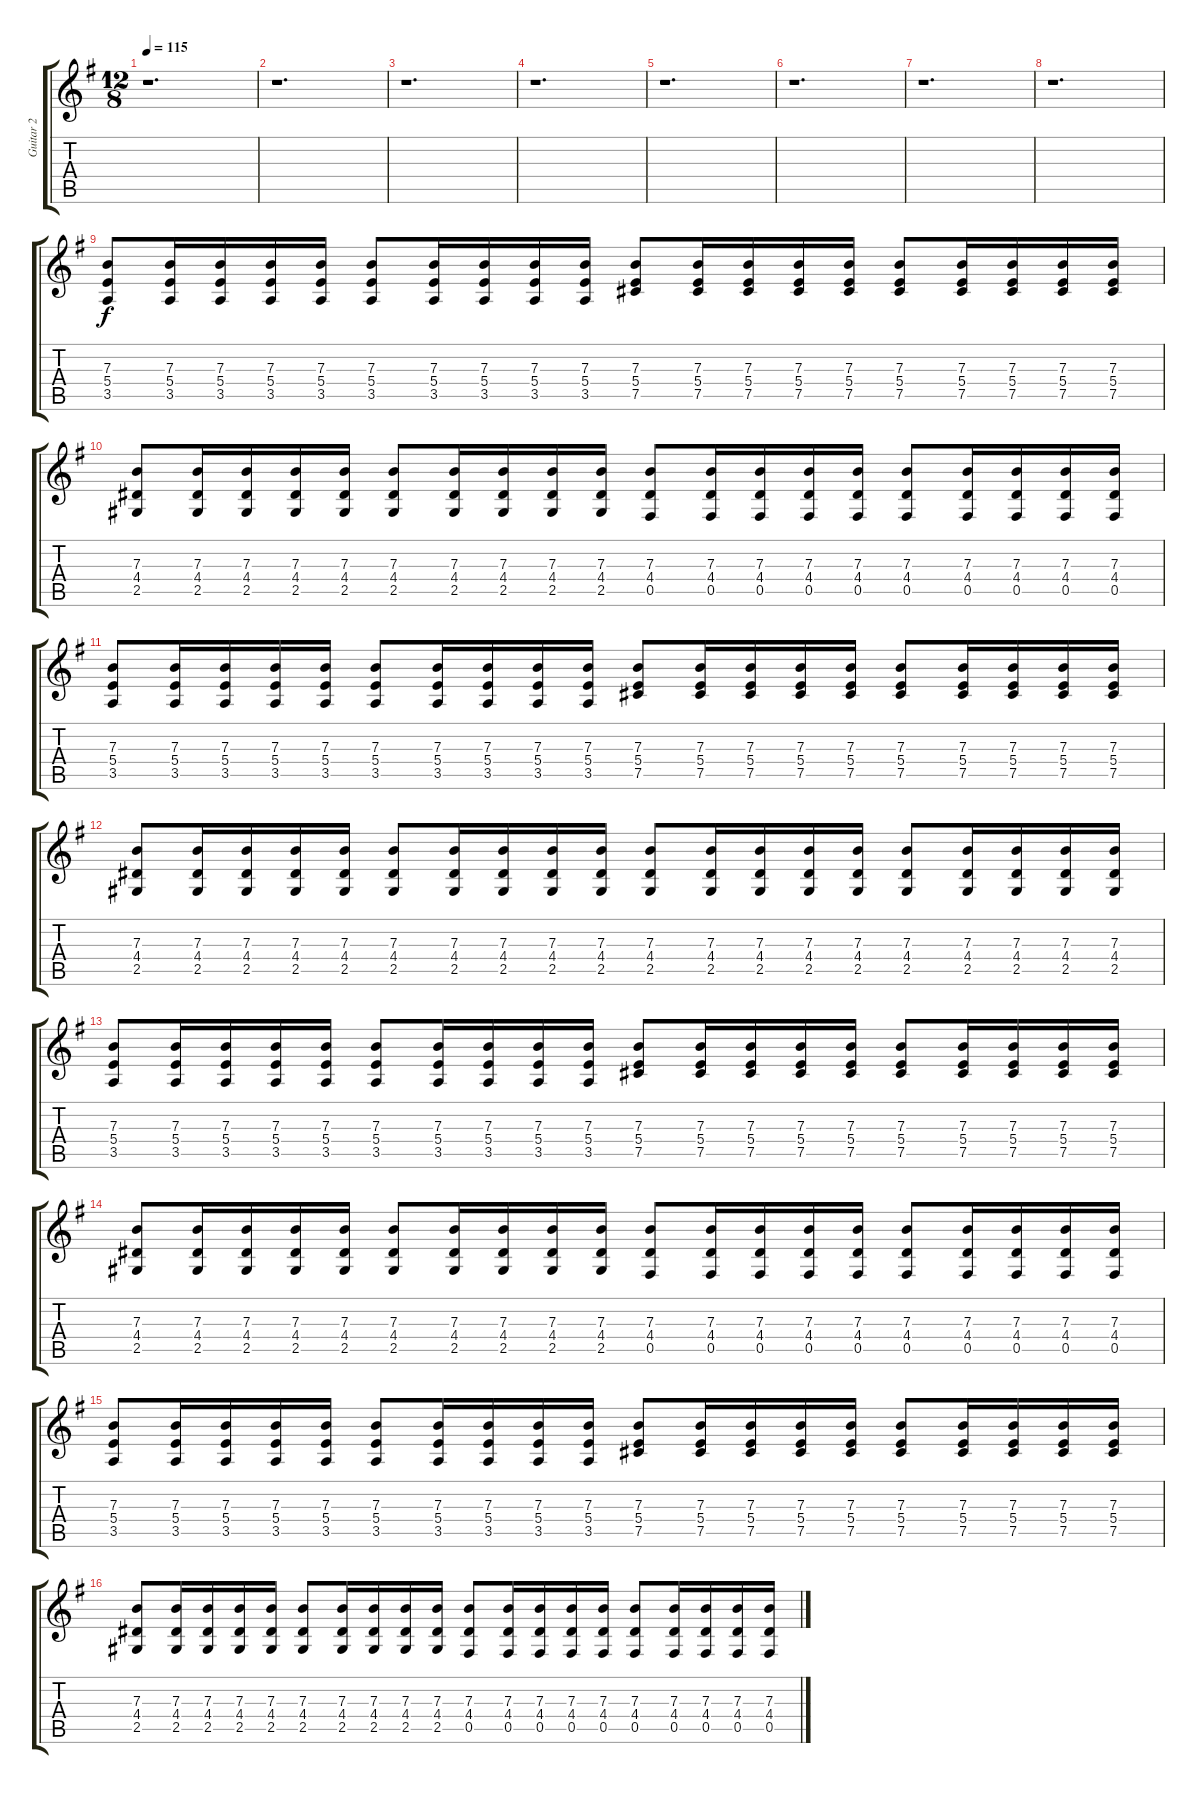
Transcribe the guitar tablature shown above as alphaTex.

\track ("Guitar 2" "Guitar 2") {instrument distortionguitar}
\staff {score tabs}
\tuning (Db4 Ab3 E3 B2 Gb2 Db2) {hide}
\ts (12 8)
\tempo 115
\clef g2
\ks g
r.1{d dy mf} |
r.1{d} |
r.1{d} |
r.1{d} |
r.1{d} |
r.1{d} |
r.1{d} |
r.1{d} |
(7.3 5.4 3.5).8{dy f} (7.3 5.4 3.5).16 (7.3 5.4 3.5).16 (7.3 5.4 3.5).16 (7.3 5.4 3.5).16 (7.3 5.4 3.5).8 (7.3 5.4 3.5).16 (7.3 5.4 3.5).16 (7.3 5.4 3.5).16 (7.3 5.4 3.5).16 (7.3 5.4 7.5).8 (7.3 5.4 7.5).16 (7.3 5.4 7.5).16 (7.3 5.4 7.5).16 (7.3 5.4 7.5).16 (7.3 5.4 7.5).8 (7.3 5.4 7.5).16 (7.3 5.4 7.5).16 (7.3 5.4 7.5).16 (7.3 5.4 7.5).16 |
(7.3 4.4 2.5).8 (7.3 4.4 2.5).16 (7.3 4.4 2.5).16 (7.3 4.4 2.5).16 (7.3 4.4 2.5).16 (7.3 4.4 2.5).8 (7.3 4.4 2.5).16 (7.3 4.4 2.5).16 (7.3 4.4 2.5).16 (7.3 4.4 2.5).16 (7.3 4.4 0.5).8 (7.3 4.4 0.5).16 (7.3 4.4 0.5).16 (7.3 4.4 0.5).16 (7.3 4.4 0.5).16 (7.3 4.4 0.5).8 (7.3 4.4 0.5).16 (7.3 4.4 0.5).16 (7.3 4.4 0.5).16 (7.3 4.4 0.5).16 |
(7.3 5.4 3.5).8 (7.3 5.4 3.5).16 (7.3 5.4 3.5).16 (7.3 5.4 3.5).16 (7.3 5.4 3.5).16 (7.3 5.4 3.5).8 (7.3 5.4 3.5).16 (7.3 5.4 3.5).16 (7.3 5.4 3.5).16 (7.3 5.4 3.5).16 (7.3 5.4 7.5).8 (7.3 5.4 7.5).16 (7.3 5.4 7.5).16 (7.3 5.4 7.5).16 (7.3 5.4 7.5).16 (7.3 5.4 7.5).8 (7.3 5.4 7.5).16 (7.3 5.4 7.5).16 (7.3 5.4 7.5).16 (7.3 5.4 7.5).16 |
(7.3 4.4 2.5).8 (7.3 4.4 2.5).16 (7.3 4.4 2.5).16 (7.3 4.4 2.5).16 (7.3 4.4 2.5).16 (7.3 4.4 2.5).8 (7.3 4.4 2.5).16 (7.3 4.4 2.5).16 (7.3 4.4 2.5).16 (7.3 4.4 2.5).16 (7.3 4.4 2.5).8 (7.3 4.4 2.5).16 (7.3 4.4 2.5).16 (7.3 4.4 2.5).16 (7.3 4.4 2.5).16 (7.3 4.4 2.5).8 (7.3 4.4 2.5).16 (7.3 4.4 2.5).16 (7.3 4.4 2.5).16 (7.3 4.4 2.5).16 |
(7.3 5.4 3.5).8 (7.3 5.4 3.5).16 (7.3 5.4 3.5).16 (7.3 5.4 3.5).16 (7.3 5.4 3.5).16 (7.3 5.4 3.5).8 (7.3 5.4 3.5).16 (7.3 5.4 3.5).16 (7.3 5.4 3.5).16 (7.3 5.4 3.5).16 (7.3 5.4 7.5).8 (7.3 5.4 7.5).16 (7.3 5.4 7.5).16 (7.3 5.4 7.5).16 (7.3 5.4 7.5).16 (7.3 5.4 7.5).8 (7.3 5.4 7.5).16 (7.3 5.4 7.5).16 (7.3 5.4 7.5).16 (7.3 5.4 7.5).16 |
(7.3 4.4 2.5).8 (7.3 4.4 2.5).16 (7.3 4.4 2.5).16 (7.3 4.4 2.5).16 (7.3 4.4 2.5).16 (7.3 4.4 2.5).8 (7.3 4.4 2.5).16 (7.3 4.4 2.5).16 (7.3 4.4 2.5).16 (7.3 4.4 2.5).16 (7.3 4.4 0.5).8 (7.3 4.4 0.5).16 (7.3 4.4 0.5).16 (7.3 4.4 0.5).16 (7.3 4.4 0.5).16 (7.3 4.4 0.5).8 (7.3 4.4 0.5).16 (7.3 4.4 0.5).16 (7.3 4.4 0.5).16 (7.3 4.4 0.5).16 |
(7.3 5.4 3.5).8 (7.3 5.4 3.5).16 (7.3 5.4 3.5).16 (7.3 5.4 3.5).16 (7.3 5.4 3.5).16 (7.3 5.4 3.5).8 (7.3 5.4 3.5).16 (7.3 5.4 3.5).16 (7.3 5.4 3.5).16 (7.3 5.4 3.5).16 (7.3 5.4 7.5).8 (7.3 5.4 7.5).16 (7.3 5.4 7.5).16 (7.3 5.4 7.5).16 (7.3 5.4 7.5).16 (7.3 5.4 7.5).8 (7.3 5.4 7.5).16 (7.3 5.4 7.5).16 (7.3 5.4 7.5).16 (7.3 5.4 7.5).16 |
(7.3 4.4 2.5).8 (7.3 4.4 2.5).16 (7.3 4.4 2.5).16 (7.3 4.4 2.5).16 (7.3 4.4 2.5).16 (7.3 4.4 2.5).8 (7.3 4.4 2.5).16 (7.3 4.4 2.5).16 (7.3 4.4 2.5).16 (7.3 4.4 2.5).16 (7.3 4.4 0.5).8 (7.3 4.4 0.5).16 (7.3 4.4 0.5).16 (7.3 4.4 0.5).16 (7.3 4.4 0.5).16 (7.3 4.4 0.5).8 (7.3 4.4 0.5).16 (7.3 4.4 0.5).16 (7.3 4.4 0.5).16 (7.3 4.4 0.5).16
